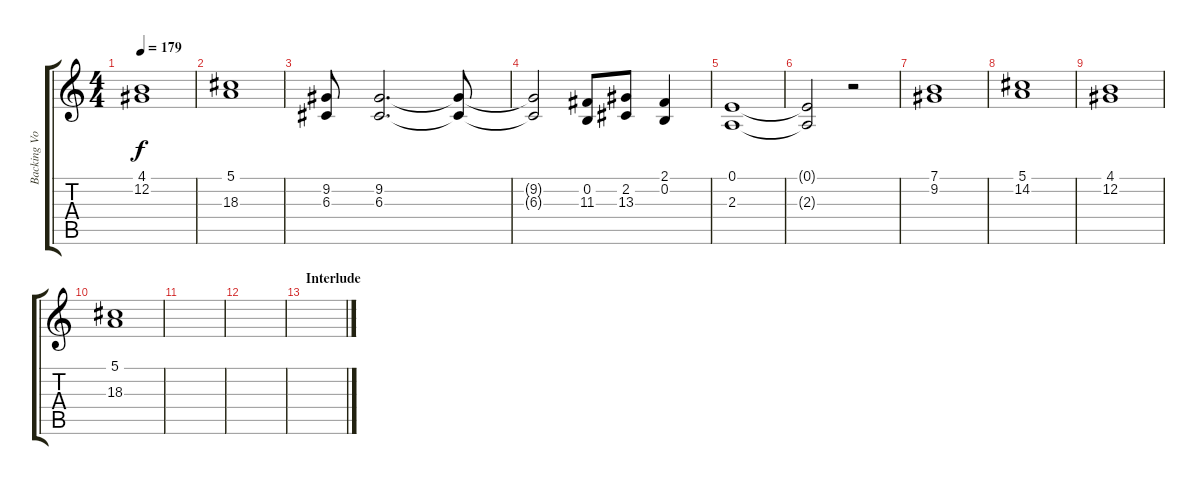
\track ("Backing Vocal" "Backing Vo") {instrument lead6voice}
\staff {score tabs}
\tuning (E4 B3 G3 D3 A2 E2) {hide}
\ts (4 4)
\tempo 179
\clef g2
\ks c
(4.1 12.2).1{dy f} |
(5.1 18.3).1 |
(9.2 6.3).8{volume 15} (9.2 6.3).2{d} (9.2{t} 6.3{t}).8 |
(9.2{t} 6.3{t}).2 (0.2 11.3).8 (2.2 13.3).8 (2.1 0.2).4 |
(0.1 2.3).1 |
(0.1{t} 2.3{t}).2 r.2 |
(7.1 9.2).1{volume 11} |
(5.1 14.2).1 |
(4.1 12.2).1 |
(5.1 18.3).1 |
|
|
\section ("" "Interlude")
